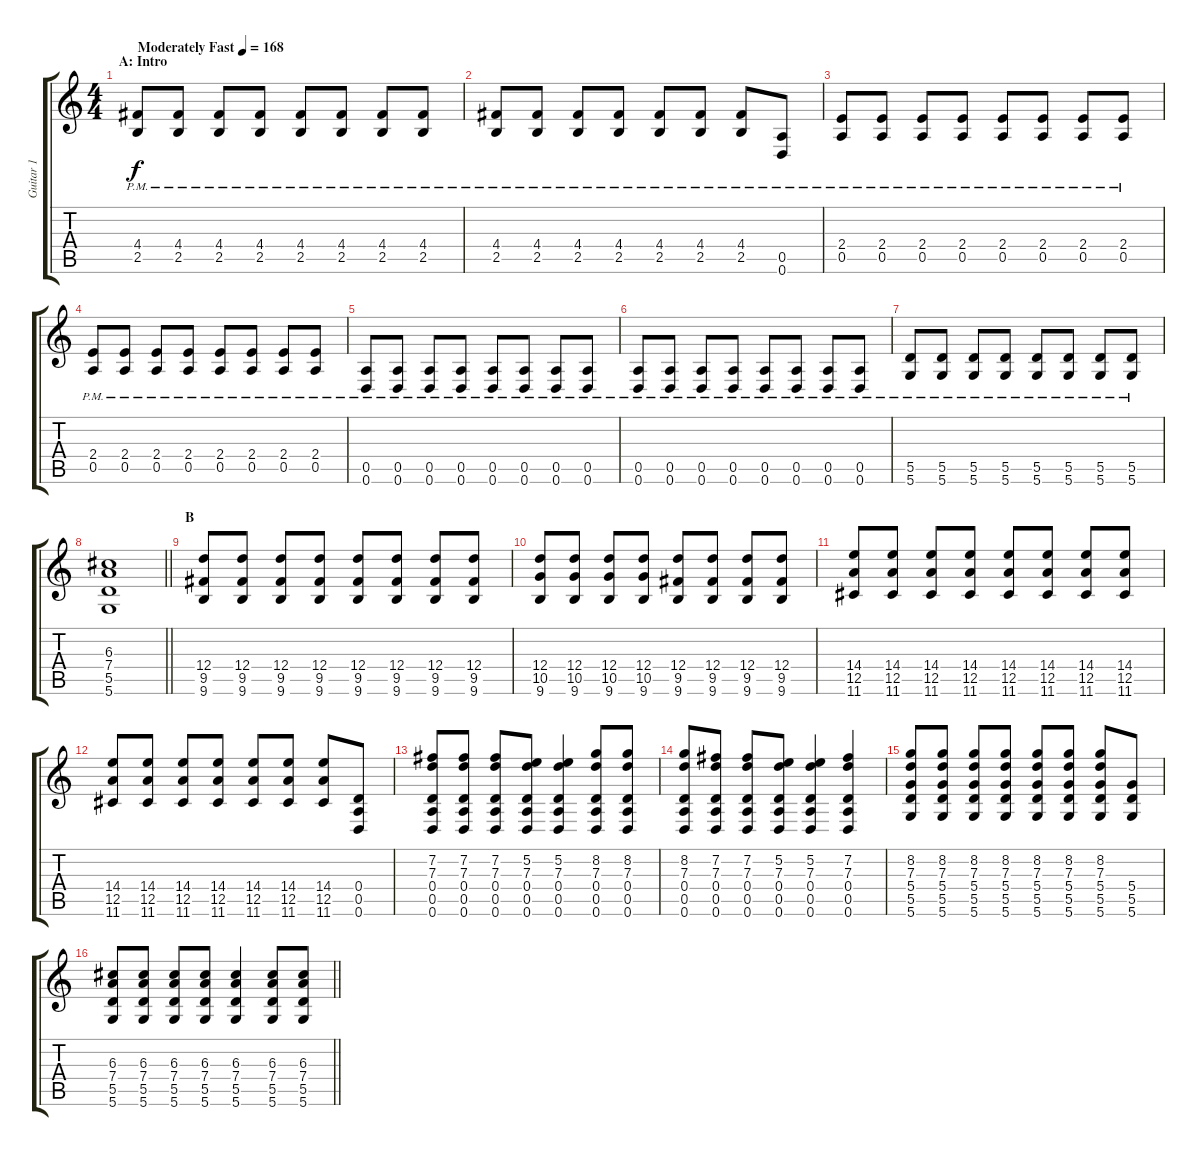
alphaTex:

\track ("Guitar 1" "Guitar 1") {instrument distortionguitar}
\staff {score tabs}
\tuning (E4 B3 G3 D3 A2 D2) {hide}
\ts (4 4)
\section ("" "A: Intro")
\tempo (168 "Moderately Fast")
\clef g2
\ks c
(4.4{pm} 2.5{pm}).8{dy f instrument distortionguitar} (4.4{pm} 2.5{pm}).8 (4.4{pm} 2.5{pm}).8 (4.4{pm} 2.5{pm}).8 (4.4{pm} 2.5{pm}).8 (4.4{pm} 2.5{pm}).8 (4.4{pm} 2.5{pm}).8 (4.4{pm} 2.5{pm}).8 |
(4.4{pm} 2.5{pm}).8 (4.4{pm} 2.5{pm}).8 (4.4{pm} 2.5{pm}).8 (4.4{pm} 2.5{pm}).8 (4.4{pm} 2.5{pm}).8 (4.4{pm} 2.5{pm}).8 (4.4{pm} 2.5{pm}).8 (0.5{pm} 0.6{pm}).8 |
(2.4{pm} 0.5{pm}).8 (2.4{pm} 0.5{pm}).8 (2.4{pm} 0.5{pm}).8 (2.4{pm} 0.5{pm}).8 (2.4{pm} 0.5{pm}).8 (2.4{pm} 0.5{pm}).8 (2.4{pm} 0.5{pm}).8 (2.4{pm} 0.5{pm}).8 |
(2.4{pm} 0.5{pm}).8 (2.4{pm} 0.5{pm}).8 (2.4{pm} 0.5{pm}).8 (2.4{pm} 0.5{pm}).8 (2.4{pm} 0.5{pm}).8 (2.4{pm} 0.5{pm}).8 (2.4{pm} 0.5{pm}).8 (2.4{pm} 0.5{pm}).8 |
(0.5{pm} 0.6{pm}).8 (0.5{pm} 0.6{pm}).8 (0.5{pm} 0.6{pm}).8 (0.5{pm} 0.6{pm}).8 (0.5{pm} 0.6{pm}).8 (0.5{pm} 0.6{pm}).8 (0.5{pm} 0.6{pm}).8 (0.5{pm} 0.6{pm}).8 |
(0.5{pm} 0.6{pm}).8 (0.5{pm} 0.6{pm}).8 (0.5{pm} 0.6{pm}).8 (0.5{pm} 0.6{pm}).8 (0.5{pm} 0.6{pm}).8 (0.5{pm} 0.6{pm}).8 (0.5{pm} 0.6{pm}).8 (0.5{pm} 0.6{pm}).8 |
(5.5{pm} 5.6{pm}).8 (5.5{pm} 5.6{pm}).8 (5.5{pm} 5.6{pm}).8 (5.5{pm} 5.6{pm}).8 (5.5{pm} 5.6{pm}).8 (5.5{pm} 5.6{pm}).8 (5.5{pm} 5.6{pm}).8 (5.5{pm} 5.6{pm}).8 |
\barLineRight lightlight
(6.3 7.4 5.5 5.6).1 |
\section ("" "B")
(12.4 9.5 9.6).8 (12.4 9.5 9.6).8 (12.4 9.5 9.6).8 (12.4 9.5 9.6).8 (12.4 9.5 9.6).8 (12.4 9.5 9.6).8 (12.4 9.5 9.6).8 (12.4 9.5 9.6).8 |
(12.4 10.5 9.6).8 (12.4 10.5 9.6).8 (12.4 10.5 9.6).8 (12.4 10.5 9.6).8 (12.4 9.5 9.6).8 (12.4 9.5 9.6).8 (12.4 9.5 9.6).8 (12.4 9.5 9.6).8 |
(14.4 12.5 11.6).8 (14.4 12.5 11.6).8 (14.4 12.5 11.6).8 (14.4 12.5 11.6).8 (14.4 12.5 11.6).8 (14.4 12.5 11.6).8 (14.4 12.5 11.6).8 (14.4 12.5 11.6).8 |
(14.4 12.5 11.6).8 (14.4 12.5 11.6).8 (14.4 12.5 11.6).8 (14.4 12.5 11.6).8 (14.4 12.5 11.6).8 (14.4 12.5 11.6).8 (14.4 12.5 11.6).8 (0.4 0.5 0.6).8 |
(7.2 7.3 0.4 0.5 0.6).8 (7.2 7.3 0.4 0.5 0.6).8 (7.2 7.3 0.4 0.5 0.6).8 (5.2 7.3 0.4 0.5 0.6).8 (5.2 7.3 0.4 0.5 0.6).4 (8.2 7.3 0.4 0.5 0.6).8 (8.2 7.3 0.4 0.5 0.6).8 |
(8.2 7.3 0.4 0.5 0.6).8 (7.2 7.3 0.4 0.5 0.6).8 (7.2 7.3 0.4 0.5 0.6).8 (5.2 7.3 0.4 0.5 0.6).8 (5.2 7.3 0.4 0.5 0.6).4 (7.2 7.3 0.4 0.5 0.6).4 |
(8.2 7.3 5.4 5.5 5.6).8 (8.2 7.3 5.4 5.5 5.6).8 (8.2 7.3 5.4 5.5 5.6).8 (8.2 7.3 5.4 5.5 5.6).8 (8.2 7.3 5.4 5.5 5.6).8 (8.2 7.3 5.4 5.5 5.6).8 (8.2 7.3 5.4 5.5 5.6).8 (5.4 5.5 5.6).8 |
\barLineRight lightlight
(6.3 7.4 5.5 5.6).8 (6.3 7.4 5.5 5.6).8 (6.3 7.4 5.5 5.6).8 (6.3 7.4 5.5 5.6).8 (6.3 7.4 5.5 5.6).4 (6.3 7.4 5.5 5.6).8 (6.3 7.4 5.5 5.6).8
